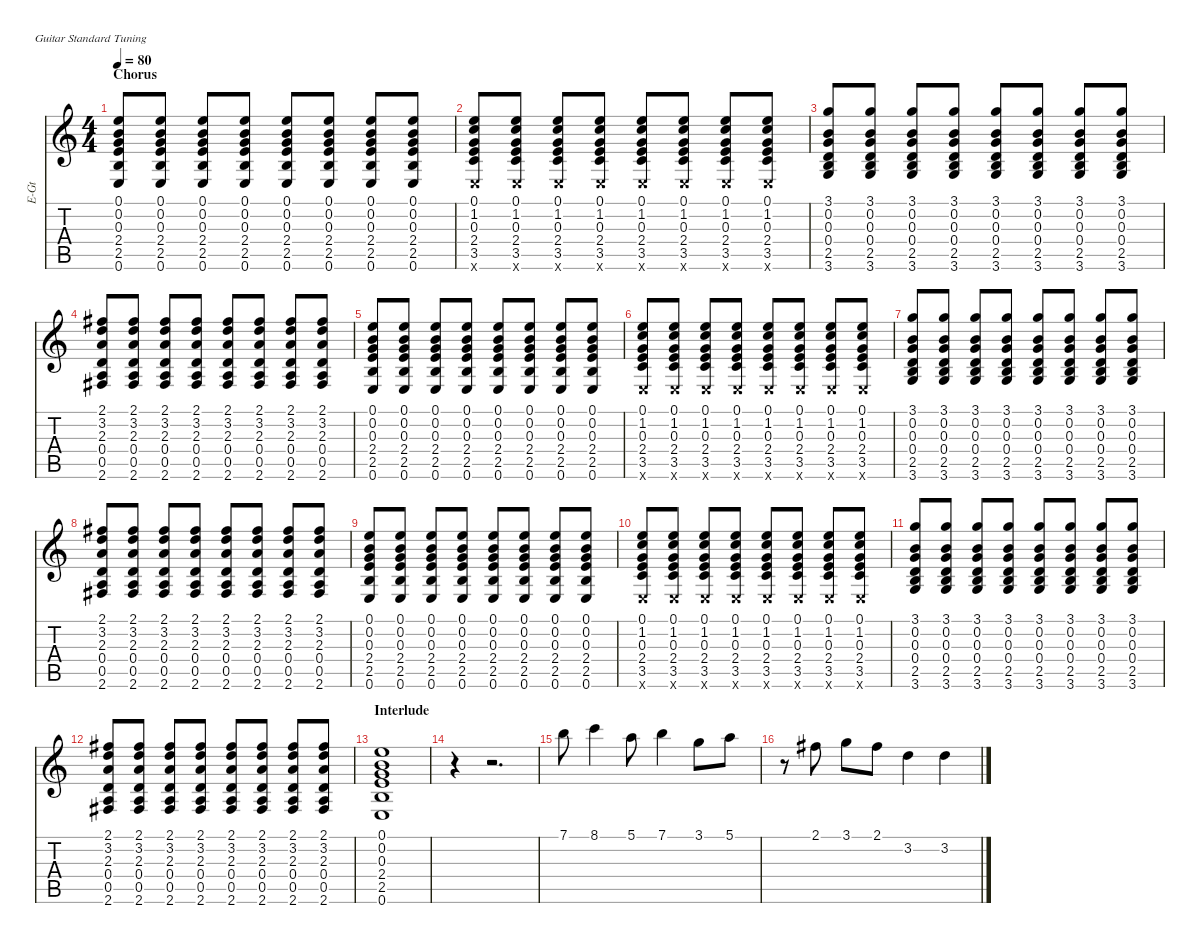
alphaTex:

\hideDynamics
\bracketExtendMode nobrackets
\otherSystemsTrackNameOrientation horizontal
\track ("Guitar2" "E-Gt") {instrument overdrivenguitar}
\staff {score tabs}
\tuning (E4 B3 G3 D3 A2 E2)
\ts (4 4)
\section ("" "Chorus")
\tempo 80
\clef g2
\ks c
(0.1 0.2 0.3 2.4 2.5 0.6).8{dy f beam Up} (0.1 0.2 0.3 2.4 2.5 0.6).8{beam Up} (0.1 0.2 0.3 2.4 2.5 0.6).8{beam Up} (0.1 0.2 0.3 2.4 2.5 0.6).8{beam Up} (0.1 0.2 0.3 2.4 2.5 0.6).8{beam Up} (0.1 0.2 0.3 2.4 2.5 0.6).8{beam Up} (0.1 0.2 0.3 2.4 2.5 0.6).8{beam Up} (0.1 0.2 0.3 2.4 2.5 0.6).8{beam Up} |
(0.1 1.2 0.3 2.4 3.5 0.6{x}).8{beam Up} (0.1 1.2 0.3 2.4 3.5 0.6{x}).8{beam Up} (0.1 1.2 0.3 2.4 3.5 0.6{x}).8{beam Up} (0.1 1.2 0.3 2.4 3.5 0.6{x}).8{beam Up} (0.1 1.2 0.3 2.4 3.5 0.6{x}).8{beam Up} (0.1 1.2 0.3 2.4 3.5 0.6{x}).8{beam Up} (0.1 1.2 0.3 2.4 3.5 0.6{x}).8{beam Up} (0.1 1.2 0.3 2.4 3.5 0.6{x}).8{beam Up} |
(3.1 0.2 0.3 0.4 2.5 3.6).8{beam Up} (3.1 0.2 0.3 0.4 2.5 3.6).8{beam Up} (3.1 0.2 0.3 0.4 2.5 3.6).8{beam Up} (3.1 0.2 0.3 0.4 2.5 3.6).8{beam Up} (3.1 0.2 0.3 0.4 2.5 3.6).8{beam Up} (3.1 0.2 0.3 0.4 2.5 3.6).8{beam Up} (3.1 0.2 0.3 0.4 2.5 3.6).8{beam Up} (3.1 0.2 0.3 0.4 2.5 3.6).8{beam Up} |
(2.1{acc #} 3.2 2.3 0.4 0.5 2.6{acc #}).8{beam Up} (2.1{acc #} 3.2 2.3 0.4 0.5 2.6{acc #}).8{beam Up} (2.1{acc #} 3.2 2.3 0.4 0.5 2.6{acc #}).8{beam Up} (2.1{acc #} 3.2 2.3 0.4 0.5 2.6{acc #}).8{beam Up} (2.1{acc #} 3.2 2.3 0.4 0.5 2.6{acc #}).8{beam Up} (2.1{acc #} 3.2 2.3 0.4 0.5 2.6{acc #}).8{beam Up} (2.1{acc #} 3.2 2.3 0.4 0.5 2.6{acc #}).8{beam Up} (2.1{acc #} 3.2 2.3 0.4 0.5 2.6{acc #}).8{beam Up} |
(0.1 0.2 0.3 2.4 2.5 0.6).8{beam Up} (0.1 0.2 0.3 2.4 2.5 0.6).8{beam Up} (0.1 0.2 0.3 2.4 2.5 0.6).8{beam Up} (0.1 0.2 0.3 2.4 2.5 0.6).8{beam Up} (0.1 0.2 0.3 2.4 2.5 0.6).8{beam Up} (0.1 0.2 0.3 2.4 2.5 0.6).8{beam Up} (0.1 0.2 0.3 2.4 2.5 0.6).8{beam Up} (0.1 0.2 0.3 2.4 2.5 0.6).8{beam Up} |
(0.1 1.2 0.3 2.4 3.5 0.6{x}).8{beam Up} (0.1 1.2 0.3 2.4 3.5 0.6{x}).8{beam Up} (0.1 1.2 0.3 2.4 3.5 0.6{x}).8{beam Up} (0.1 1.2 0.3 2.4 3.5 0.6{x}).8{beam Up} (0.1 1.2 0.3 2.4 3.5 0.6{x}).8{beam Up} (0.1 1.2 0.3 2.4 3.5 0.6{x}).8{beam Up} (0.1 1.2 0.3 2.4 3.5 0.6{x}).8{beam Up} (0.1 1.2 0.3 2.4 3.5 0.6{x}).8{beam Up} |
(3.1 0.2 0.3 0.4 2.5 3.6).8{beam Up} (3.1 0.2 0.3 0.4 2.5 3.6).8{beam Up} (3.1 0.2 0.3 0.4 2.5 3.6).8{beam Up} (3.1 0.2 0.3 0.4 2.5 3.6).8{beam Up} (3.1 0.2 0.3 0.4 2.5 3.6).8{beam Up} (3.1 0.2 0.3 0.4 2.5 3.6).8{beam Up} (3.1 0.2 0.3 0.4 2.5 3.6).8{beam Up} (3.1 0.2 0.3 0.4 2.5 3.6).8{beam Up} |
(2.1{acc #} 3.2 2.3 0.4 0.5 2.6{acc #}).8{beam Up} (2.1{acc #} 3.2 2.3 0.4 0.5 2.6{acc #}).8{beam Up} (2.1{acc #} 3.2 2.3 0.4 0.5 2.6{acc #}).8{beam Up} (2.1{acc #} 3.2 2.3 0.4 0.5 2.6{acc #}).8{beam Up} (2.1{acc #} 3.2 2.3 0.4 0.5 2.6{acc #}).8{beam Up} (2.1{acc #} 3.2 2.3 0.4 0.5 2.6{acc #}).8{beam Up} (2.1{acc #} 3.2 2.3 0.4 0.5 2.6{acc #}).8{beam Up} (2.1{acc #} 3.2 2.3 0.4 0.5 2.6{acc #}).8{beam Up} |
(0.1 0.2 0.3 2.4 2.5 0.6).8{beam Up} (0.1 0.2 0.3 2.4 2.5 0.6).8{beam Up} (0.1 0.2 0.3 2.4 2.5 0.6).8{beam Up} (0.1 0.2 0.3 2.4 2.5 0.6).8{beam Up} (0.1 0.2 0.3 2.4 2.5 0.6).8{beam Up} (0.1 0.2 0.3 2.4 2.5 0.6).8{beam Up} (0.1 0.2 0.3 2.4 2.5 0.6).8{beam Up} (0.1 0.2 0.3 2.4 2.5 0.6).8{beam Up} |
(0.1 1.2 0.3 2.4 3.5 0.6{x}).8{beam Up} (0.1 1.2 0.3 2.4 3.5 0.6{x}).8{beam Up} (0.1 1.2 0.3 2.4 3.5 0.6{x}).8{beam Up} (0.1 1.2 0.3 2.4 3.5 0.6{x}).8{beam Up} (0.1 1.2 0.3 2.4 3.5 0.6{x}).8{beam Up} (0.1 1.2 0.3 2.4 3.5 0.6{x}).8{beam Up} (0.1 1.2 0.3 2.4 3.5 0.6{x}).8{beam Up} (0.1 1.2 0.3 2.4 3.5 0.6{x}).8{beam Up} |
(3.1 0.2 0.3 0.4 2.5 3.6).8{beam Up} (3.1 0.2 0.3 0.4 2.5 3.6).8{beam Up} (3.1 0.2 0.3 0.4 2.5 3.6).8{beam Up} (3.1 0.2 0.3 0.4 2.5 3.6).8{beam Up} (3.1 0.2 0.3 0.4 2.5 3.6).8{beam Up} (3.1 0.2 0.3 0.4 2.5 3.6).8{beam Up} (3.1 0.2 0.3 0.4 2.5 3.6).8{beam Up} (3.1 0.2 0.3 0.4 2.5 3.6).8{beam Up} |
(2.1{acc #} 3.2 2.3 0.4 0.5 2.6{acc #}).8{beam Up} (2.1{acc #} 3.2 2.3 0.4 0.5 2.6{acc #}).8{beam Up} (2.1{acc #} 3.2 2.3 0.4 0.5 2.6{acc #}).8{beam Up} (2.1{acc #} 3.2 2.3 0.4 0.5 2.6{acc #}).8{beam Up} (2.1{acc #} 3.2 2.3 0.4 0.5 2.6{acc #}).8{beam Up} (2.1{acc #} 3.2 2.3 0.4 0.5 2.6{acc #}).8{beam Up} (2.1{acc #} 3.2 2.3 0.4 0.5 2.6{acc #}).8{beam Up} (2.1{acc #} 3.2 2.3 0.4 0.5 2.6{acc #}).8{beam Up} |
\section ("" "Interlude")
(0.1 0.2 0.3 2.4 2.5 0.6).1{beam Up} |
r.4{beam Down} r.2{d beam Down} |
7.1.8{beam Down} 8.1.4{beam Down} 5.1.8{beam Down} 7.1.4{beam Down} 3.1.8{beam Down} 5.1.8{beam Down} |
r.8{beam Down} 2.1{acc #}.8{beam Down} 3.1.8{beam Down} 2.1{acc #}.8{beam Down} 3.2.4{beam Down} 3.2.4{beam Down}
